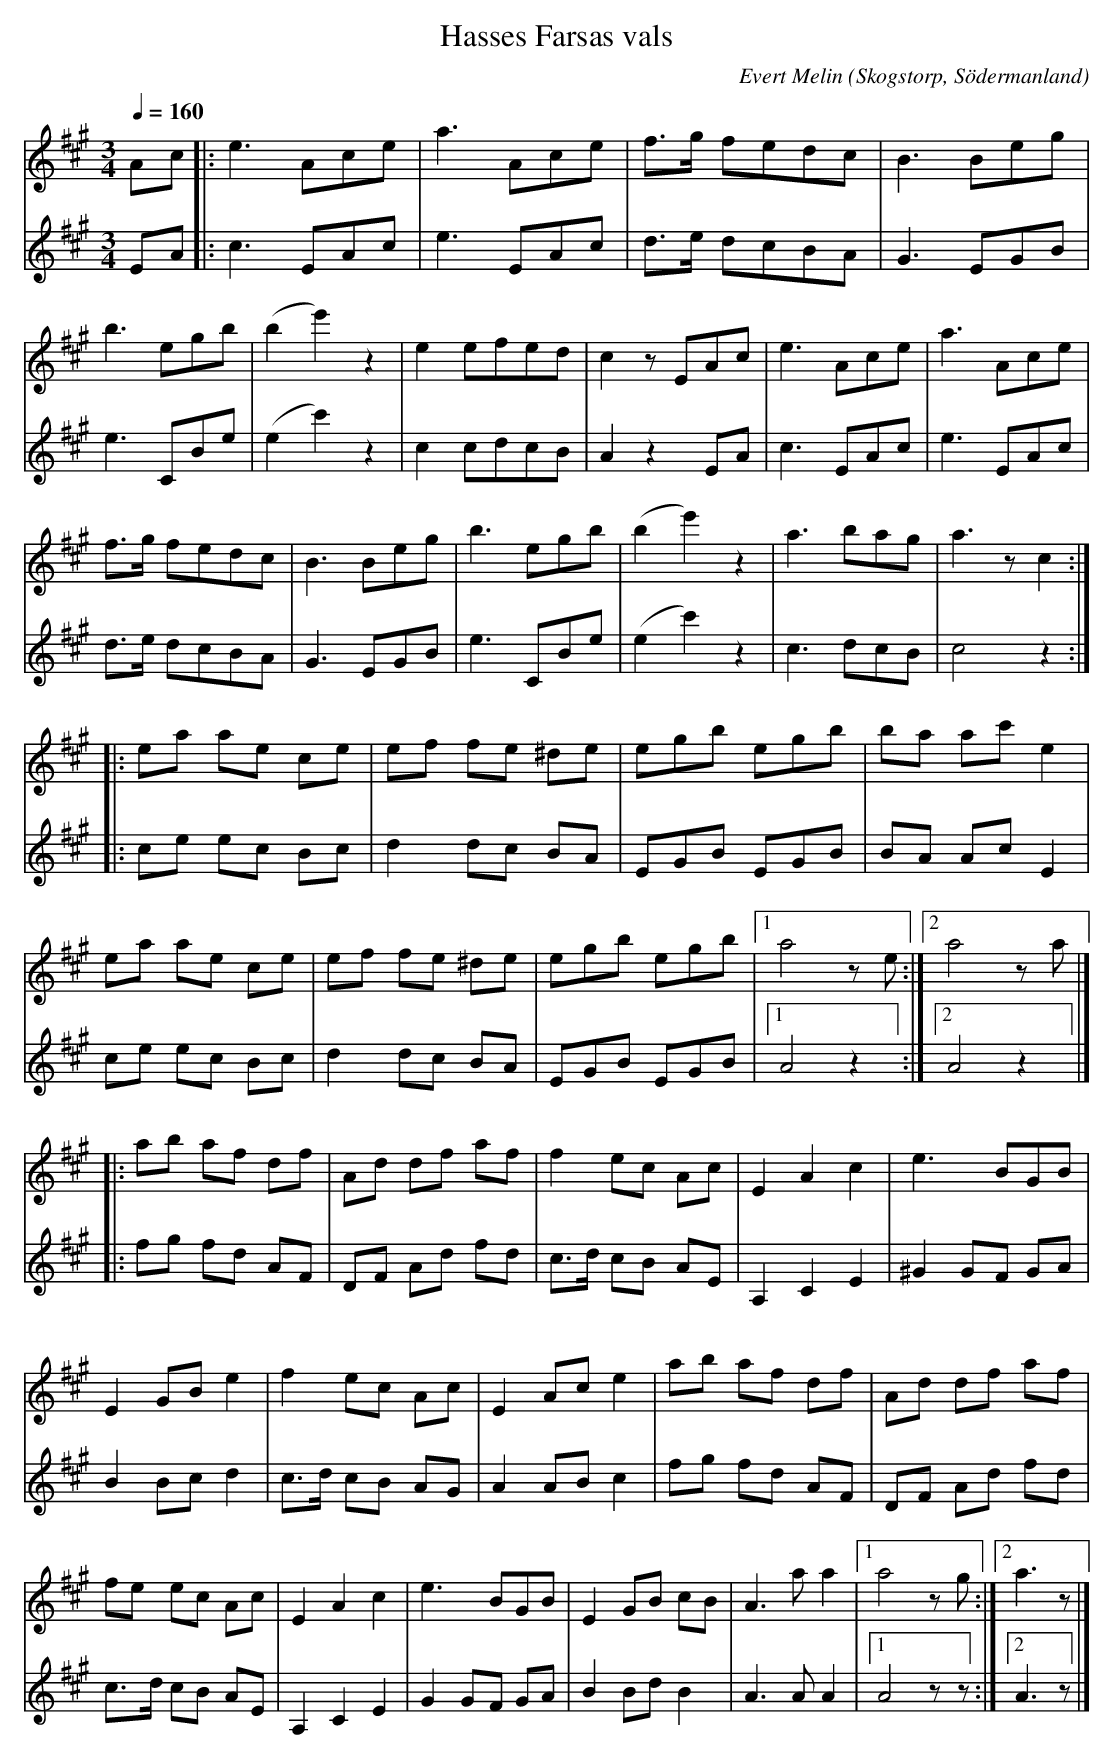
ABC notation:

X:1
T:Hasses Farsas vals
C:Evert Melin
O:Skogstorp, Södermanland
M:3/4
L:1/8
Q:1/4=160
K:A
V:1
Ac  |: e3 Ace | a3 Ace | f>g fedc | B3 Beg  |
b3 egb  | (b2e'2) z2 | e2 efed  | c2 z EAc  |e3 Ace | a3 Ace |
f>g fedc  | B3 Beg | b3 egb | (b2e'2) z2 | a3 bag  | a3 z c2  :|
V:2
EA |: c3 EAc | e3 EAc | d>e dcBA | G3 EGB |
e3 CBe | (e2c'2) z2  | c2 cdcB | A2 z2 EA | c3 EAc | e3 EAc |
d>e dcBA | G3 EGB | e3 CBe  | (e2c'2) z2 | c3 dcB | c4 z2 :|
V:1
|: ea ae ce | ef fe ^de | egb egb  | ba ac' e2  |
ea ae ce | ef fe ^de   | egb egb |1 a4 z e  :|2 a4 z a |]
V:2
|: ce ec Bc  | d2 dc BA | EGB EGB | BA Ac E2|
ce ec Bc  | d2 dc BA | EGB EGB |1 A4 z2  :|2 A4 z2  |]
V:1
|: ab af df | Ad df af | f2 ec Ac | E2 A2 c2 | e3 BGB  |
E2 GB e2 |  f2 ec Ac | E2 Ac e2 | ab af df | Ad df af |
fe ec Ac | E2 A2 c2 | e3 BGB  | E2 GB cB | A3 a a2 |1 a4 zg :|2 a3 z |]
V:2
|: fg  fd AF | DF Ad fd  | c>d cB AE | A,2 C2 E2 | ^G2 GF GA |
B2 Bc d2  | c>d cB AG | A2 AB c2 |fg fd AF | DF Ad fd  |
c>d cB AE | A,2 C2 E2 | G2 GF GA | B2 Bd B2 |A3 A A2 |1 A4 zz :|2 A3 z |]
